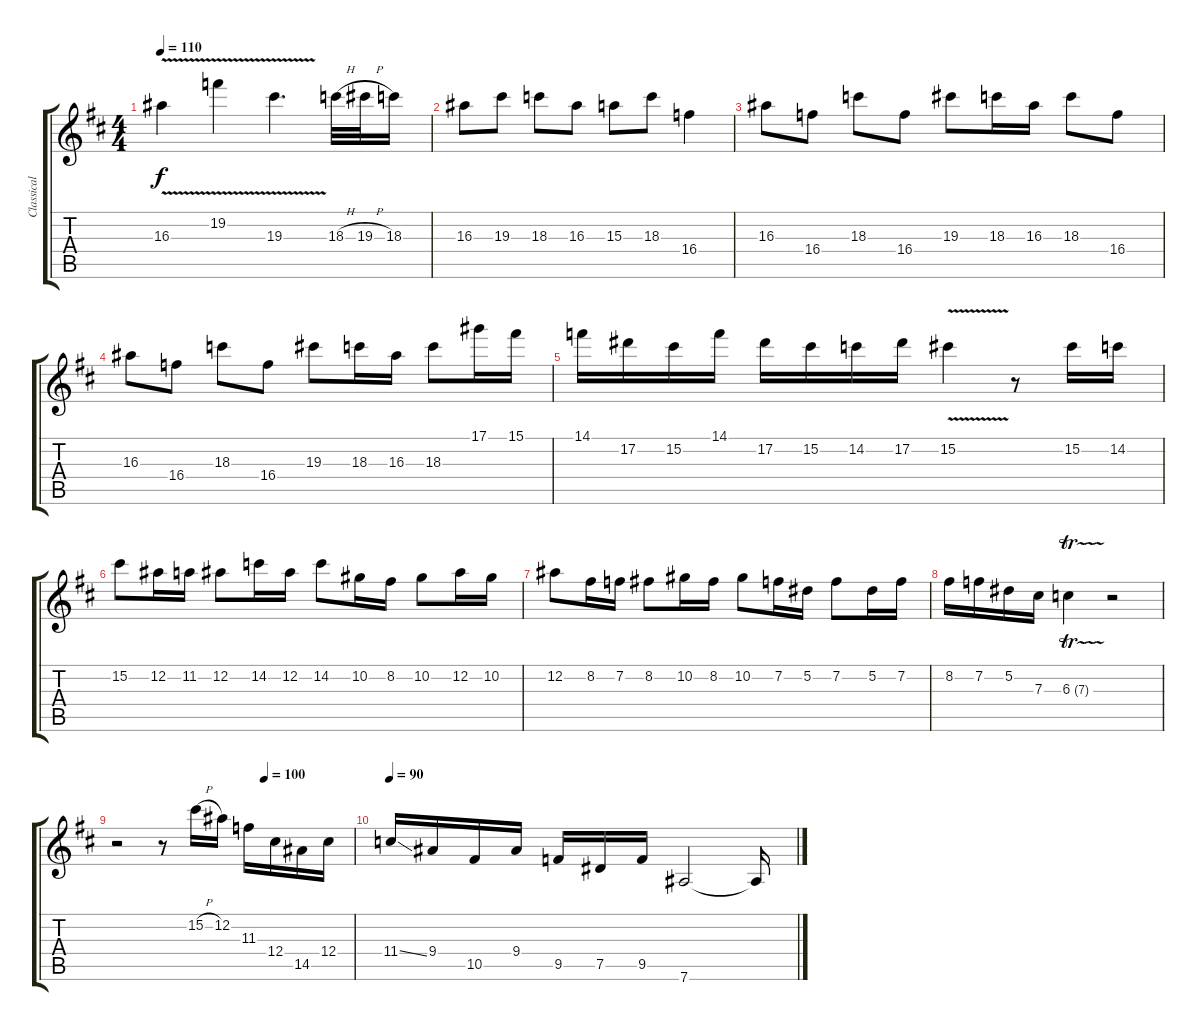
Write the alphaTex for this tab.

\track ("Classical Guitar 2" "Classical ") {instrument acousticguitarnylon}
\staff {score tabs}
\tuning (Eb4 Bb3 Gb3 Db3 Ab2 Eb2) {hide}
\ts (4 4)
\tempo 110
\clef g2
\ks d
16.3{v}.4{dy f} 19.2{v}.4 19.3{v}.4{d} 18.3{h}.32 19.3{h}.32 18.3.16 |
16.3.8 19.3.8 18.3.8 16.3.8 15.3.8 18.3.8 16.4.4 |
16.3.8 16.4.8 18.3.8 16.4.8 19.3.8 18.3.16 16.3.16 18.3.8 16.4.8 |
16.3.8 16.4.8 18.3.8 16.4.8 19.3.8 18.3.16 16.3.16 18.3.8 17.1.16 15.1.16 |
14.1.16 17.2.16 15.2.16 14.1.16 17.2.16 15.2.16 14.2.16 17.2.16 15.2{v}.4 r.8 15.2.16 14.2.16 |
15.2.8 12.2.16 11.2.16 12.2.8 14.2.16 12.2.16 14.2.8 10.2.16 8.2.16 10.2.8 12.2.16 10.2.16 |
12.2.8 8.2.16 7.2.16 8.2.8 10.2.16 8.2.16 10.2.8 7.2.16 5.2.16 7.2.8 5.2.16 7.2.16 |
8.2.16 7.2.16 5.2.16 7.3.16 6.3{tr (7 32)}.4 r.2 |
\tempo (100 0.625)
r.2 r.8 15.2{h}.16 12.2.16 11.3.16 12.4.16 14.5.16 12.4.16 |
\tempo 90
11.4{ss}.16 9.4.16 10.5.16 9.4.16 9.5.16 7.5.16 9.5.16 7.6.2 7.6{t}.16
